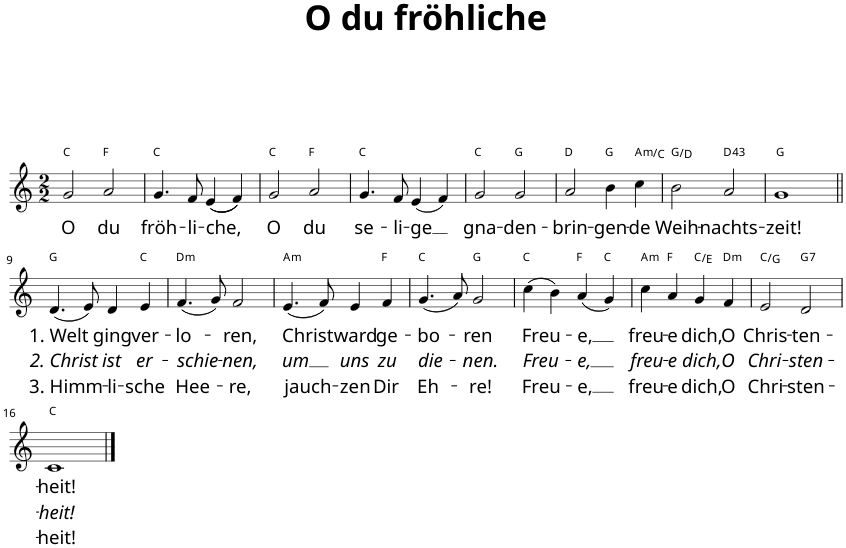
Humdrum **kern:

**kern	**text	**text	**text	**harte
*part1	*part1	*part1	*part1	*part1
*staff1	*staff1	*staff1	*staff1	*
*I"[Solo Treble]	*	*	*	*
*clefG2	*	*	*	*
*k[]	*	*	*	*
*M2/2	*	*	*	*
=1	=1	=1	=1	=1
!	!LO:LY:b	!	!	!
2g/	O	.	.	C:maj
!	!LO:LY:b	!	!	!
2a/	du	.	.	F:maj
=2	=2	=2	=2	=2
!	!LO:LY:b	!	!	!
4.g/	fröh-	.	.	C:maj
!	!LO:LY:b	!	!	!
8f/	-li-	.	.	.
!	!LO:LY:b	!	!	!
((4e/	-che,	.	.	.
4f/))	.	.	.	.
=3	=3	=3	=3	=3
!	!LO:LY:b	!	!	!
2g/	O	.	.	C:maj
!	!LO:LY:b	!	!	!
2a/	du	.	.	F:maj
=4	=4	=4	=4	=4
!	!LO:LY:b	!	!	!
4.g/	se-	.	.	C:maj
!	!LO:LY:b	!	!	!
8f/	-li-	.	.	.
!	!LO:LY:b	!	!	!
(4e/	-ge	.	.	.
4f/)	.	.	.	.
=5	=5	=5	=5	=5
!	!LO:LY:b	!	!	!
2g/	gna-	.	.	C:maj
!	!LO:LY:b	!	!	!
2g/	-den-	.	.	G:maj
=6	=6	=6	=6	=6
!	!LO:LY:b	!	!	!
2a/	-brin-	.	.	D:maj
!	!LO:LY:b	!	!	!
4b\	-gen-	.	.	G:maj
!	!LO:LY:b	!	!	!LO:H:kt=m
4cc\	-de	.	.	A:min/b3
=7	=7	=7	=7	=7
!	!LO:LY:b	!	!	!
2b\	Weih-	.	.	G:maj/5
!	!LO:LY:b	!	!	!LO:H:kt=43
2a/	-nachts-	.	.	D:maj
=8	=8	=8	=8	=8
!	!LO:LY:b	!	!	!
1g	-zeit!	.	.	G:maj
!!LO:LB:g=z
=9||	=9||	=9||	=9||	=9||
!	!LO:LY:b	!LO:LY:b	!LO:LY:b	!
(4.d/	1. Welt	2. Christ	3. Himm-	G:maj
8e/)	.	.	.	.
!	!LO:LY:b	!LO:LY:b	!LO:LY:b	!
4d/	ging	ist	-li-	.
!	!LO:LY:b	!LO:LY:b	!LO:LY:b	!
4e/	ver-	er-	-sche	C:maj
=10	=10	=10	=10	=10
!	!LO:LY:b	!LO:LY:b	!LO:LY:b	!LO:H:kt=m
(4.f/	-lo-	-schie-	Hee-	D:min
8g/)	.	.	.	.
!	!LO:LY:b	!LO:LY:b	!LO:LY:b	!
2f/	-ren,	-nen,	-re,	.
=11	=11	=11	=11	=11
!	!LO:LY:b	!LO:LY:b	!LO:LY:b	!LO:H:kt=m
(4.e/	Christ	um	jauch-	A:min
8f/)	.	.	.	.
!	!LO:LY:b	!LO:LY:b	!LO:LY:b	!
4e/	ward	uns	-zen	.
!	!LO:LY:b	!LO:LY:b	!LO:LY:b	!
4f/	ge-	zu	Dir	F:maj
=12	=12	=12	=12	=12
!	!LO:LY:b	!LO:LY:b	!LO:LY:b	!
(4.g/	-bo-	die-	Eh-	C:maj
8a/)	.	.	.	.
!	!LO:LY:b	!LO:LY:b	!LO:LY:b	!
2g/	-ren	-nen.	-re!	G:maj
=13	=13	=13	=13	=13
!	!LO:LY:b	!LO:LY:b	!LO:LY:b	!
(4cc\	Freu-	Freu-	Freu-	C:maj
4b\)	.	.	.	.
!	!LO:LY:b	!LO:LY:b	!LO:LY:b	!
(4a/	-e,	-e,	-e,	F:maj
4g/)	.	.	.	C:maj
=14	=14	=14	=14	=14
!	!LO:LY:b	!LO:LY:b	!LO:LY:b	!LO:H:kt=m
4cc\	freu-	freu-	freu-	A:min
!	!LO:LY:b	!LO:LY:b	!LO:LY:b	!
4a/	-e	-e	-e	F:maj
!	!LO:LY:b	!LO:LY:b	!LO:LY:b	!
4g/	dich,	dich,	dich,	C:maj/3
!	!LO:LY:b	!LO:LY:b	!LO:LY:b	!LO:H:kt=m
4f/	O	O	O	D:min
=15	=15	=15	=15	=15
!	!LO:LY:b	!LO:LY:b	!LO:LY:b	!
2e/	Chris-	Chri-	Chri-	C:maj/5
!	!LO:LY:b	!LO:LY:b	!LO:LY:b	!LO:H:kt=7
2d/	-ten-	-sten-	-sten-	G:7
!!LO:LB:g=z
=16	=16	=16	=16	=16
!	!LO:LY:b	!LO:LY:b	!LO:LY:b	!
1c	-heit!	-heit!	-heit!	C:maj
==	==	==	==	==
*-	*-	*-	*-	*-
